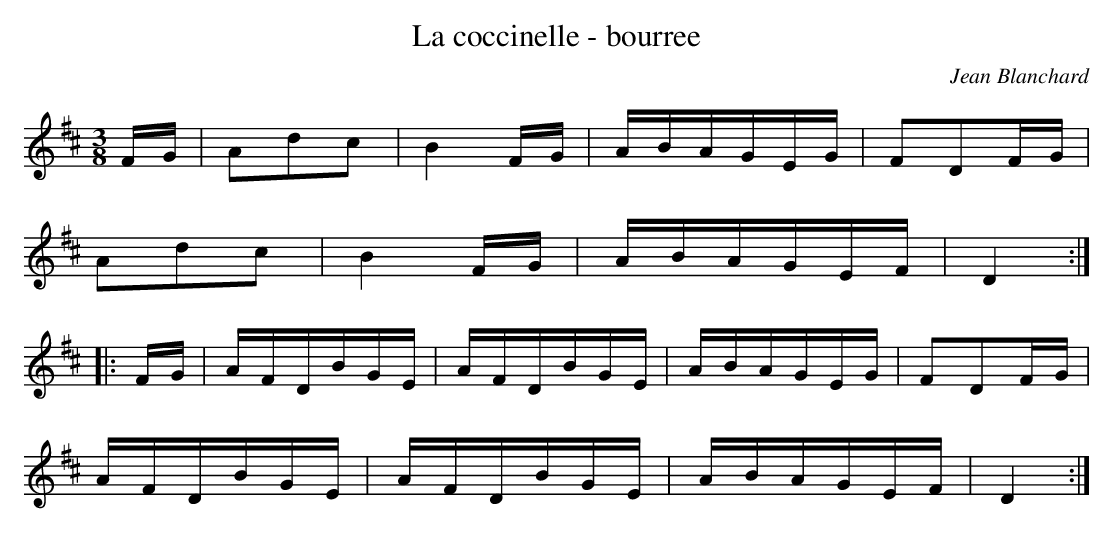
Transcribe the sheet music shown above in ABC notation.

X:1
T:La coccinelle - bourree
C:Jean Blanchard
M:3/8
L:1/16
K:D
FG|A2d2c2|B4FG|ABAGEG|F2D2FG|
A2d2c2|B4FG|ABAGEF|D4:|
|:FG|AFDBGE|AFDBGE|ABAGEG|F2D2FG|
AFDBGE|AFDBGE|ABAGEF|D4:|
